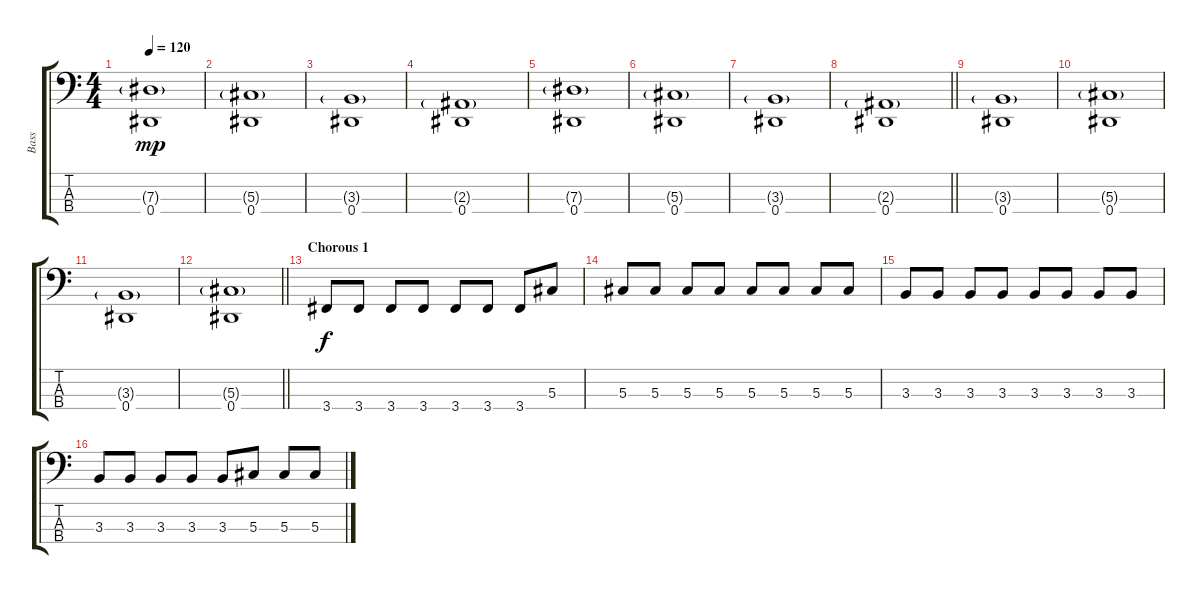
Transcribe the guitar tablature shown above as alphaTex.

\track ("Bass" "Bass") {instrument electricbassfinger}
\staff {score tabs}
\tuning (Gb2 Db2 Ab1 Eb1) {hide}
\ts (4 4)
\section ("" "")
\tempo 120
\clef f4
\ks c
(7.3{g} 0.4).1{dy mp} |
(5.3{g} 0.4).1 |
(3.3{g} 0.4).1 |
(2.3{g} 0.4).1 |
(7.3{g} 0.4).1 |
(5.3{g} 0.4).1 |
(3.3{g} 0.4).1 |
\barLineRight lightlight
(2.3{g} 0.4).1 |
\section ("" "")
(3.3{g} 0.4).1 |
(5.3{g} 0.4).1 |
(3.3{g} 0.4).1 |
\barLineRight lightlight
(5.3{g} 0.4).1 |
\section ("" "Chorous 1")
3.4.8{dy f} 3.4.8 3.4.8 3.4.8 3.4.8 3.4.8 3.4.8 5.3.8 |
5.3.8 5.3.8 5.3.8 5.3.8 5.3.8 5.3.8 5.3.8 5.3.8 |
3.3.8 3.3.8 3.3.8 3.3.8 3.3.8 3.3.8 3.3.8 3.3.8 |
3.3.8 3.3.8 3.3.8 3.3.8 3.3.8 5.3.8 5.3.8 5.3.8
